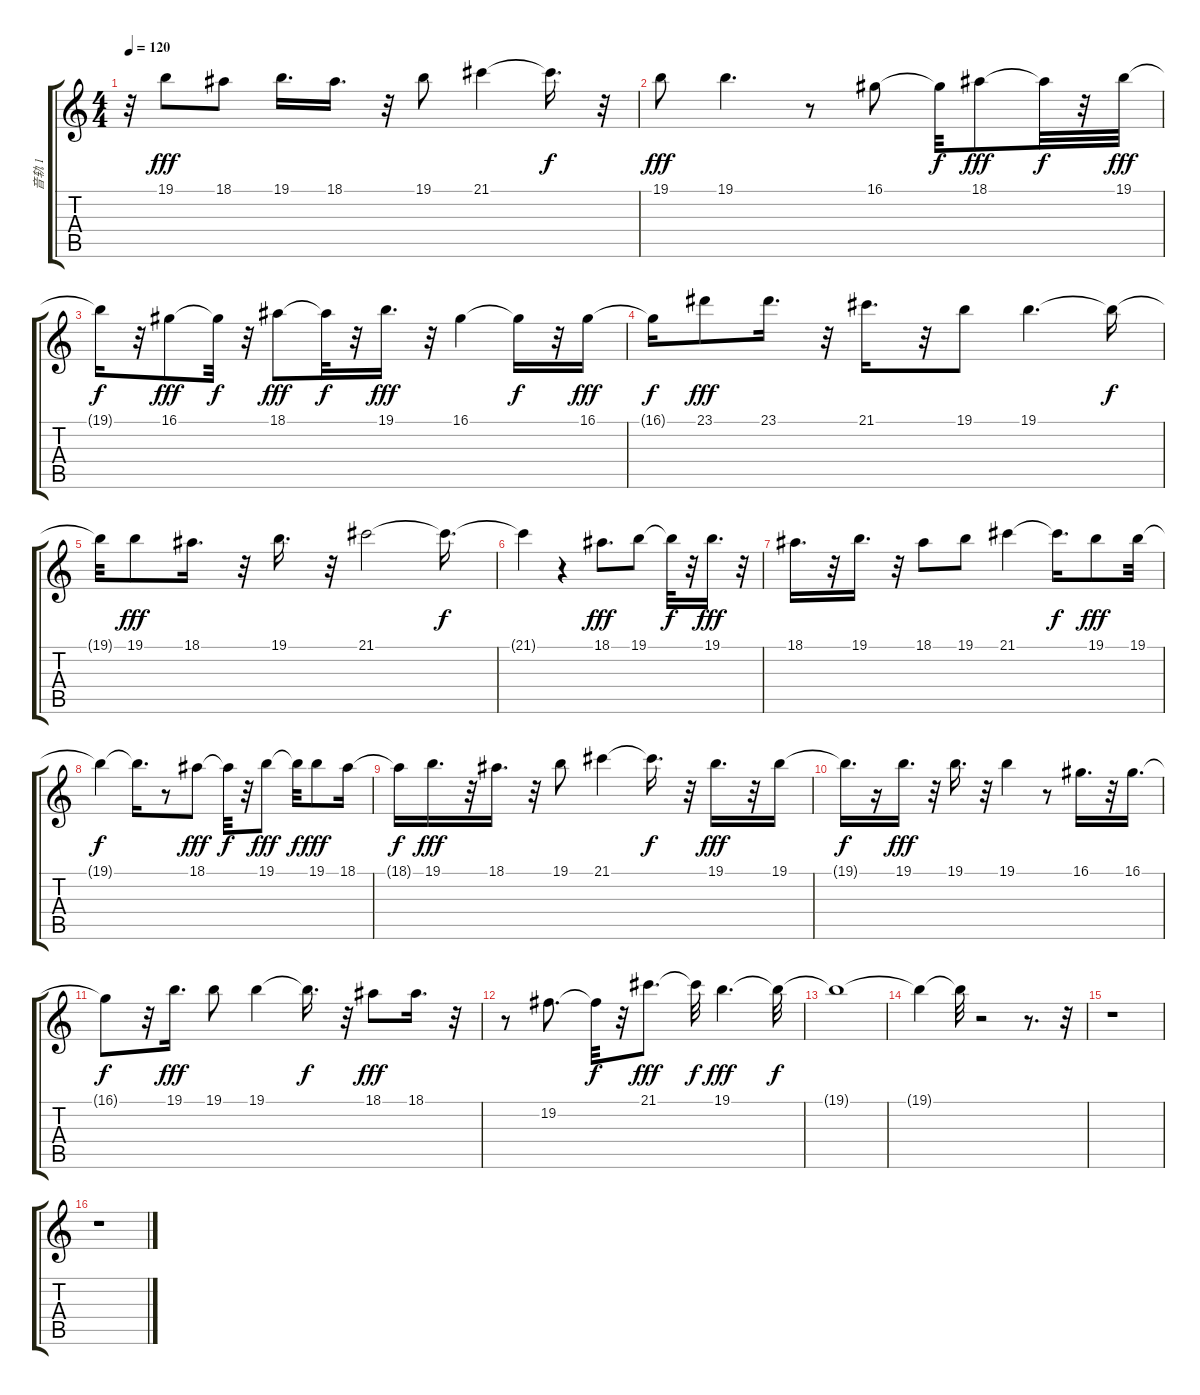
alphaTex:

\track ("音轨 1" "音轨 1") {instrument flute}
\staff {score tabs}
\tuning (E4 B3 G3 D3 A2 E2) {hide}
\ts (4 4)
\tempo 120
\clef g2
\ks c
r.32{dy f} 19.1.8{dy fff} 18.1.8 19.1.16{d} 18.1.16{d} r.32 19.1.8 21.1.4 21.1{t}.16{d dy f} r.32 |
19.1.8{dy fff} 19.1.4{d} r.8 16.1.8 16.1{t}.32{dy f} 18.1.8{dy fff} 18.1{t}.32{dy f} r.32 19.1.32{dy fff} |
19.1{t}.16{dy f} r.32 16.1.8{dy fff} 16.1{t}.32{dy f} r.32 18.1.8{dy fff} 18.1{t}.32{dy f} r.32 19.1.16{d dy fff} r.32 16.1.4 16.1{t}.16{dy f} r.32 16.1.16{dy fff} |
16.1{t}.16{dy f} 23.1.8{dy fff} 23.1.16{d} r.32 21.1.16{d} r.32 19.1.8 19.1.4{d} 19.1{t}.16{dy f} |
19.1{t}.32 19.1.8{dy fff} 18.1.16{d} r.32 19.1.16{d} r.32 21.1.2 21.1{t}.16{d dy f} |
21.1{t}.4 r.4 18.1.8{d dy fff} 19.1.8 19.1{t}.32{dy f} r.32 19.1.16{d dy fff} r.32 |
18.1.16{d} r.32 19.1.16{d} r.32 18.1.8 19.1.8 21.1.4 21.1{t}.16{d dy f} 19.1.8{dy fff} 19.1.32 |
19.1{t}.4{dy f} 19.1{t}.16{d} r.8 18.1.8{dy fff} 18.1{t}.32{dy f} r.32 19.1.8{dy fff} 19.1{t}.32{dy f} 19.1.8{dy fff} 18.1.16 |
18.1{t}.16{dy f} 19.1.16{d dy fff} r.32 18.1.16{d} r.32 19.1.8 21.1.4 21.1{t}.16{d dy f} r.32 19.1.16{d dy fff} r.32 19.1.16 |
19.1{t}.16{d dy f} r.16 19.1.16{d dy fff} r.32 19.1.16{d} r.32 19.1.4 r.8 16.1.16{d} r.32 16.1.16{d} |
16.1{t}.8{dy f} r.32 19.1.16{d dy fff} 19.1.8 19.1.4 19.1{t}.16{d dy f} r.32 18.1.8{dy fff} 18.1.16{d} r.32 |
r.8 19.2.8{d} 19.2{t}.32{dy f} r.32 21.1.8{d dy fff} 21.1{t}.32{dy f} 19.1.4{d dy fff} 19.1{t}.32{dy f} |
19.1{t}.1 |
19.1{t}.4 19.1{t}.32 r.2 r.8{d} r.32 |
r.1 |
r.1
